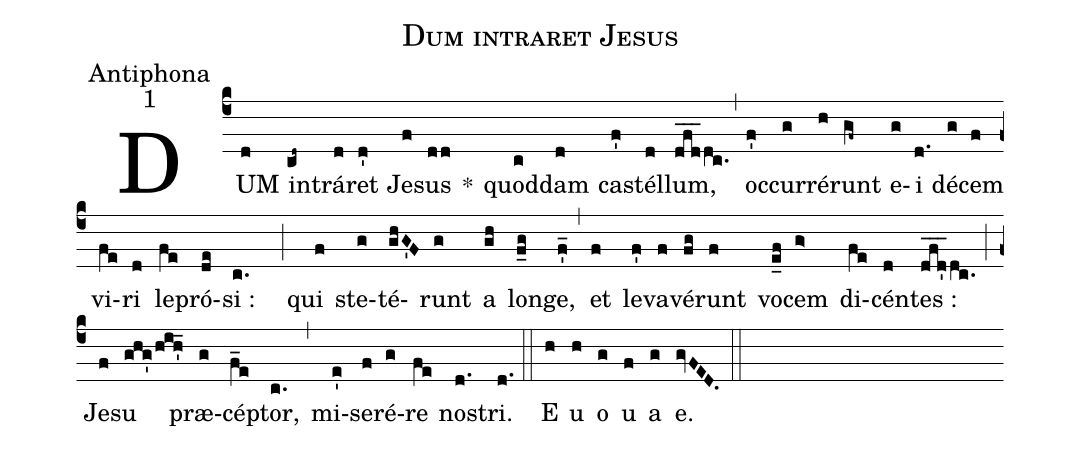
name:Dum intraret Jesus;
office-part:Antiphona;
mode:1;
%%
(c4) DUM(d) in(cd~)trá(d)ret(d') Je(f)sus(dd) *() quod(c)dam(d) ca(f')stél(d)lum,(dfd___dc.) (,) oc(f')cur(g)ré(h)runt(gf~) e(g)i(d.) dé(g)cem(f) vi(fe)ri(d) le(fe)pró(de)si :(c.) ( ;) qui(f) ste(g)té(ghG'F)runt(g) a(gh) lon(f_g)ge,(f'_) (,) et(f) le(f')va(f)vé(fg)runt(f) vo(e_f)cem(g>) di(fe)cén(d)tes :(dfd'___dc.) (;) Je(f)su(ghg'/h!i!h_') præ(g)cé(f_e)ptor,(c.) (,) mi(e')se(f)ré(g)re(fe) no(d.)stri.(d.) (::) E(h) u(h) o(g) u(f) a(g) e.(gvFED.) (::)
